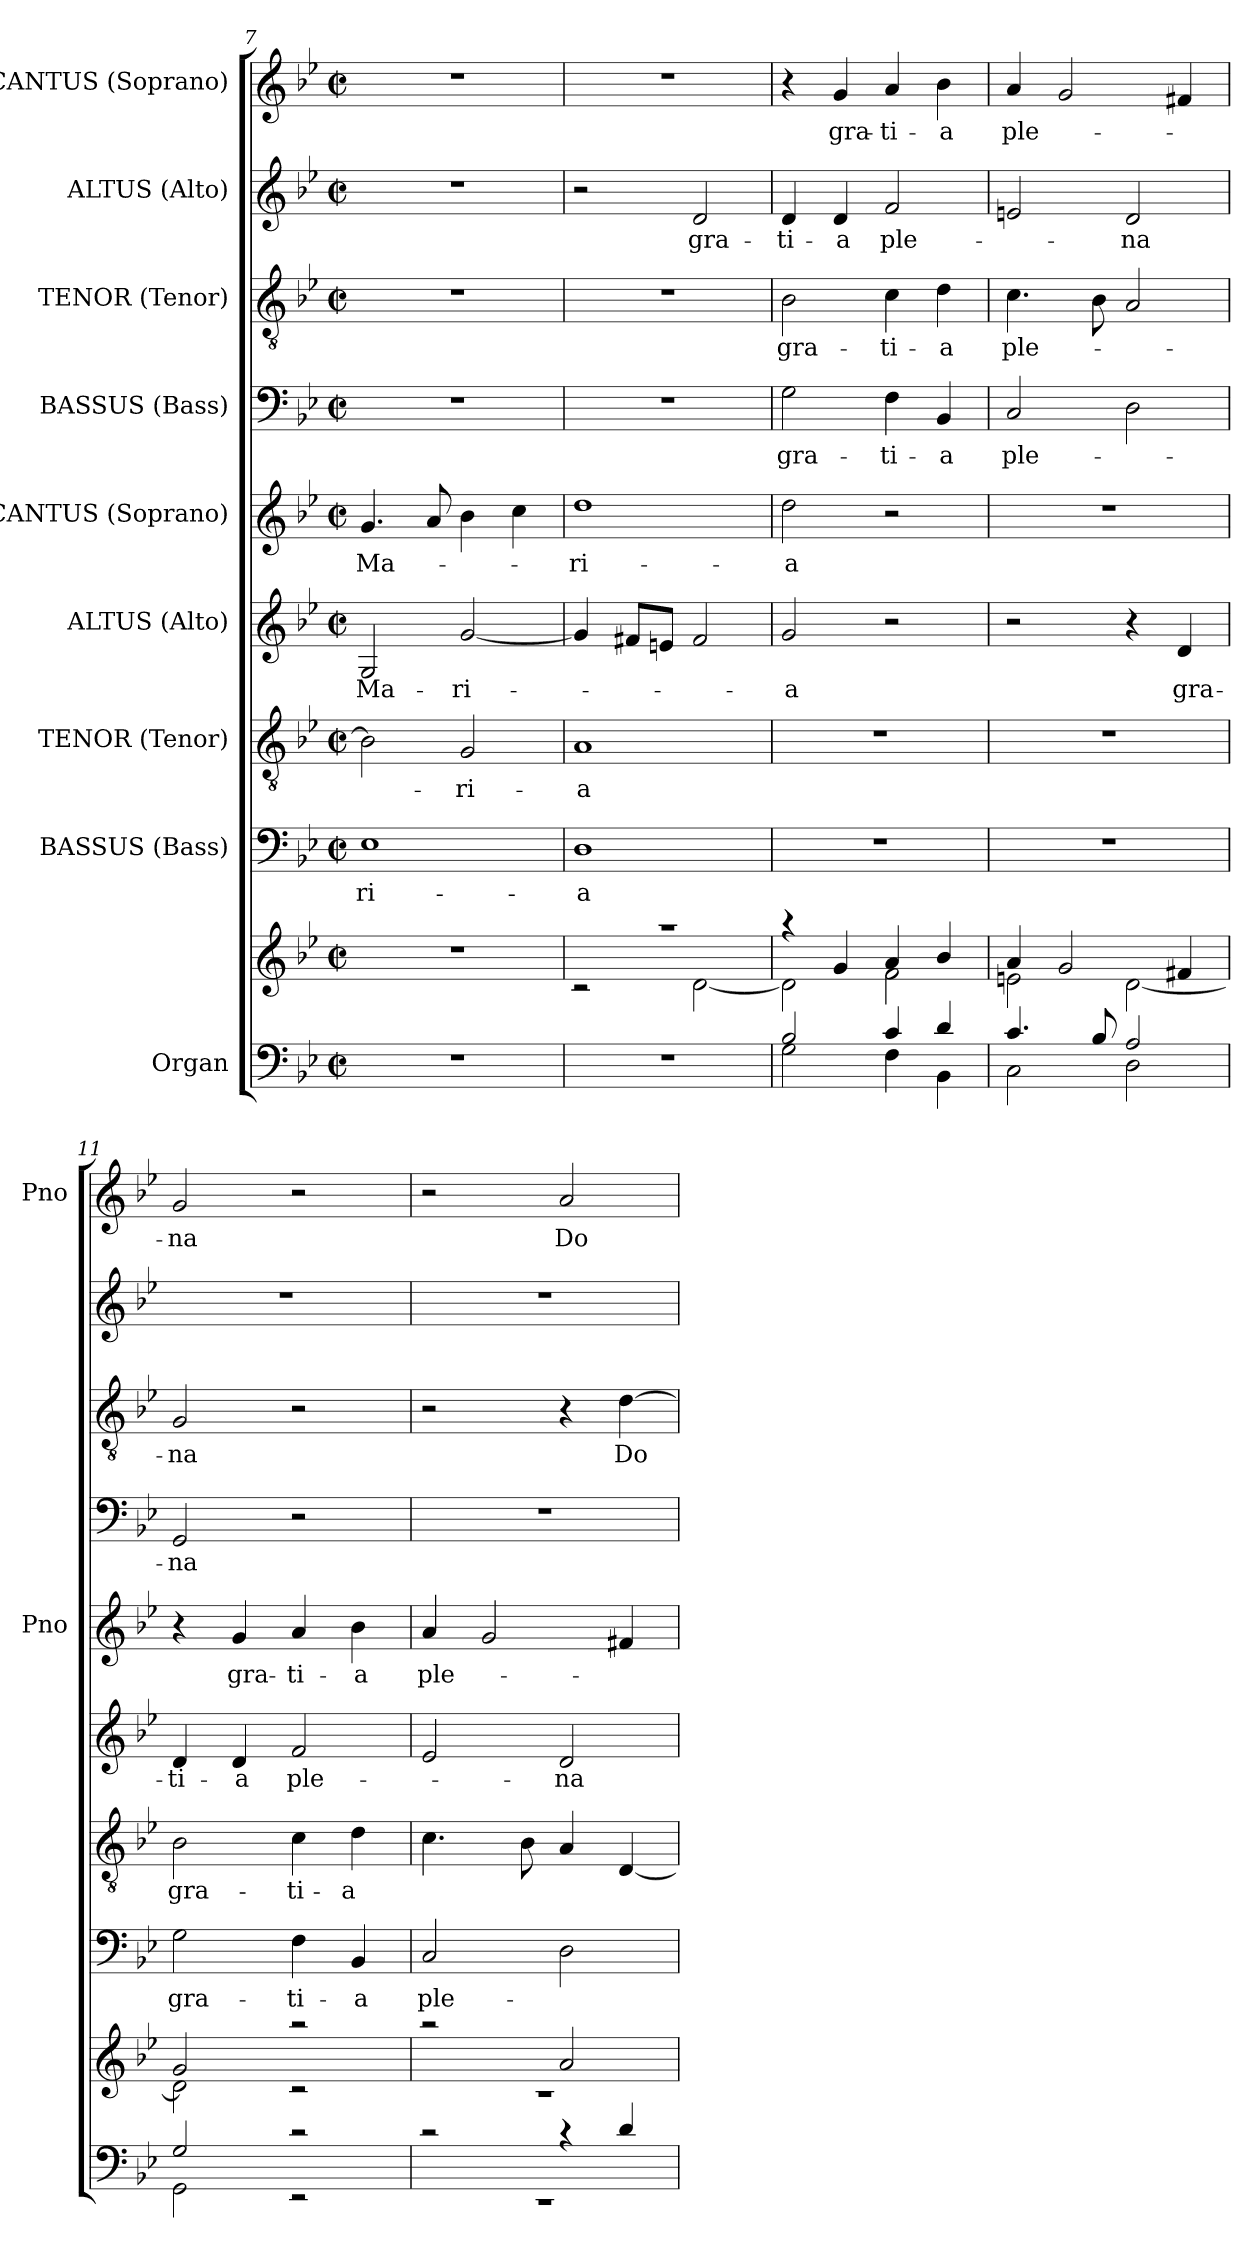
**kern	**kern	**kern	**text	**kern	**text	**kern	**text	**kern	**text	**kern	**text	**kern	**text	**kern	**text	**kern	**text
*part9	*part9	*part8	*part8	*part7	*part7	*part6	*part6	*part5	*part5	*part4	*part4	*part3	*part3	*part2	*part2	*part1	*part1
*staff10	*staff9	*staff8	*staff8	*staff7	*staff7	*staff6	*staff6	*staff5	*staff5	*staff4	*staff4	*staff3	*staff3	*staff2	*staff2	*staff1	*staff1
*I"Organ	*	*I"BASSUS (Bass)	*	*I"TENOR (Tenor)	*	*I"ALTUS (Alto)	*	*I"CANTUS (Soprano)	*	*I"BASSUS (Bass)	*	*I"TENOR (Tenor)	*	*I"ALTUS (Alto)	*	*I"CANTUS (Soprano)	*
*	*	*	*	*	*	*	*	*I'Pno	*	*	*	*	*	*	*	*I'Pno	*
!!LO:PB:g=z
*clefF4	*clefG2	*clefF4	*	*clefGv2	*	*clefG2	*	*clefG2	*	*clefF4	*	*clefGv2	*	*clefG2	*	*clefG2	*
*k[b-e-]	*k[b-e-]	*k[b-e-]	*	*k[b-e-]	*	*k[b-e-]	*	*k[b-e-]	*	*k[b-e-]	*	*k[b-e-]	*	*k[b-e-]	*	*k[b-e-]	*
*g:	*g:	*g:	*	*g:	*	*g:	*	*g:	*	*g:	*	*g:	*	*g:	*	*g:	*
*M2/2	*M2/2	*M2/2	*	*M2/2	*	*M2/2	*	*M2/2	*	*M2/2	*	*M2/2	*	*M2/2	*	*M2/2	*
*met(c|)	*met(c|)	*met(c|)	*	*met(c|)	*	*met(c|)	*	*met(c|)	*	*met(c|)	*	*met(c|)	*	*met(c|)	*	*met(c|)	*
=7	=7	=7	=7	=7	=7	=7	=7	=7	=7	=7	=7	=7	=7	=7	=7	=7	=7
1r	1r	1E-	-­ri-	2B-\]	-­-	2G/	Ma-	4.g/	Ma-	1r	.	1r	.	1r	.	1r	.
.	.	.	.	.	.	.	.	8a/	.	.	.	.	.	.	.	.	.
.	.	.	.	2G/	-ri-	[2g/	-ri-	4b-\	.	.	.	.	.	.	.	.	.
.	.	.	.	.	.	.	.	4cc\	.	.	.	.	.	.	.	.	.
=8	=8	=8	=8	=8	=8	=8	=8	=8	=8	=8	=8	=8	=8	=8	=8	=8	=8
*	*^	*	*	*	*	*	*	*	*	*	*	*	*	*	*	*	*
1r	1raa	2rc	1D	-a	1A	-a	4g/]	.	1dd	-ri-	1r	.	1r	.	2r	.	1r	.
.	.	.	.	.	.	.	8f#X/L	.	.	.	.	.	.	.	.	.	.	.
.	.	.	.	.	.	.	8en/J	.	.	.	.	.	.	.	.	.	.	.
.	.	[<2d\	.	.	.	.	2f#/	.	.	.	.	.	.	.	2d/	gra-	.	.
=9	=9	=9	=9	=9	=9	=9	=9	=9	=9	=9	=9	=9	=9	=9	=9	=9	=9	=9
*^	*	*	*	*	*	*	*	*	*	*	*	*	*	*	*	*	*	*
2B-/	2G\	4raa	2d\]	1r	.	1r	.	2g/	-a	2dd\	-a	2G\	gra-	2B-\	gra-	4d/	-ti-	4r	.
.	.	4g/	.	.	.	.	.	.	.	.	.	.	.	.	.	4d/	-a	4g/	gra-
4c/	4F\	4a/	2f\	.	.	.	.	2r	.	2r	.	4F\	-ti-	4c\	-ti-	2f/	ple-	4a/	-ti-
4d/	4BB-\	4b-/	.	.	.	.	.	.	.	.	.	4BB-/	-a	4d\	-a	.	.	4b-\	-a
=10	=10	=10	=10	=10	=10	=10	=10	=10	=10	=10	=10	=10	=10	=10	=10	=10	=10	=10	=10
4.c/	2C\	4a/	2en\	1r	.	1r	.	2r	.	1r	.	2C/	ple-	4.c\	ple-	2en/	.	4a/	ple-
.	.	2g/	.	.	.	.	.	.	.	.	.	.	.	.	.	.	.	2g/	.
8B-/	.	.	.	.	.	.	.	.	.	.	.	.	.	8B-\	.	.	.	.	.
2A/	2D\	.	[<2d\	.	.	.	.	4r	.	.	.	2D\	.	2A/	.	2d/	-na	.	.
.	.	4f#X/	.	.	.	.	.	4d/	gra-	.	.	.	.	.	.	.	.	4f#X/	.
=11	=11	=11	=11	=11	=11	=11	=11	=11	=11	=11	=11	=11	=11	=11	=11	=11	=11	=11	=11
2G/	2GG\	2g/	2d\]	2G\	gra-	2B-\	gra-	4d/	-ti-	4r	.	2GG/	-na	2G/	-na	1r	.	2g/	-na
.	.	.	.	.	.	.	.	4d/	-a	4g/	gra-	.	.	.	.	.	.	.	.
2rc	2rEE	2raa	2rc	4F\	-ti-	4c\	-ti-	2f/	ple-	4a/	-ti-	2r	.	2r	.	.	.	2r	.
.	.	.	.	4BB-/	-a	4d\	-a	.	.	4b-\	-a	.	.	.	.	.	.	.	.
=12	=12	=12	=12	=12	=12	=12	=12	=12	=12	=12	=12	=12	=12	=12	=12	=12	=12	=12	=12
2rc	1rEE	2raa	1rc	2C/	ple-	4.c\	.	2e-/	.	4a/	ple-	1r	.	2r	.	1r	.	2r	.
.	.	.	.	.	.	.	.	.	.	2g/	.	.	.	.	.	.	.	.	.
.	.	.	.	.	.	8B-\	.	.	.	.	.	.	.	.	.	.	.	.	.
4rc	.	2a/	.	2D\	.	4A/	.	2d/	-na	.	.	.	.	4r	.	.	.	2a/	Do-
4d/	.	.	.	.	.	[4D/	.	.	.	4f#X/	.	.	.	[4d\	Do-	.	.	.	.
*v	*v	*	*	*	*	*	*	*	*	*	*	*	*	*	*	*	*	*	*
*	*v	*v	*	*	*	*	*	*	*	*	*	*	*	*	*	*	*	*
=	=	=	=	=	=	=	=	=	=	=	=	=	=	=	=	=	=
*-	*-	*-	*-	*-	*-	*-	*-	*-	*-	*-	*-	*-	*-	*-	*-	*-	*-
